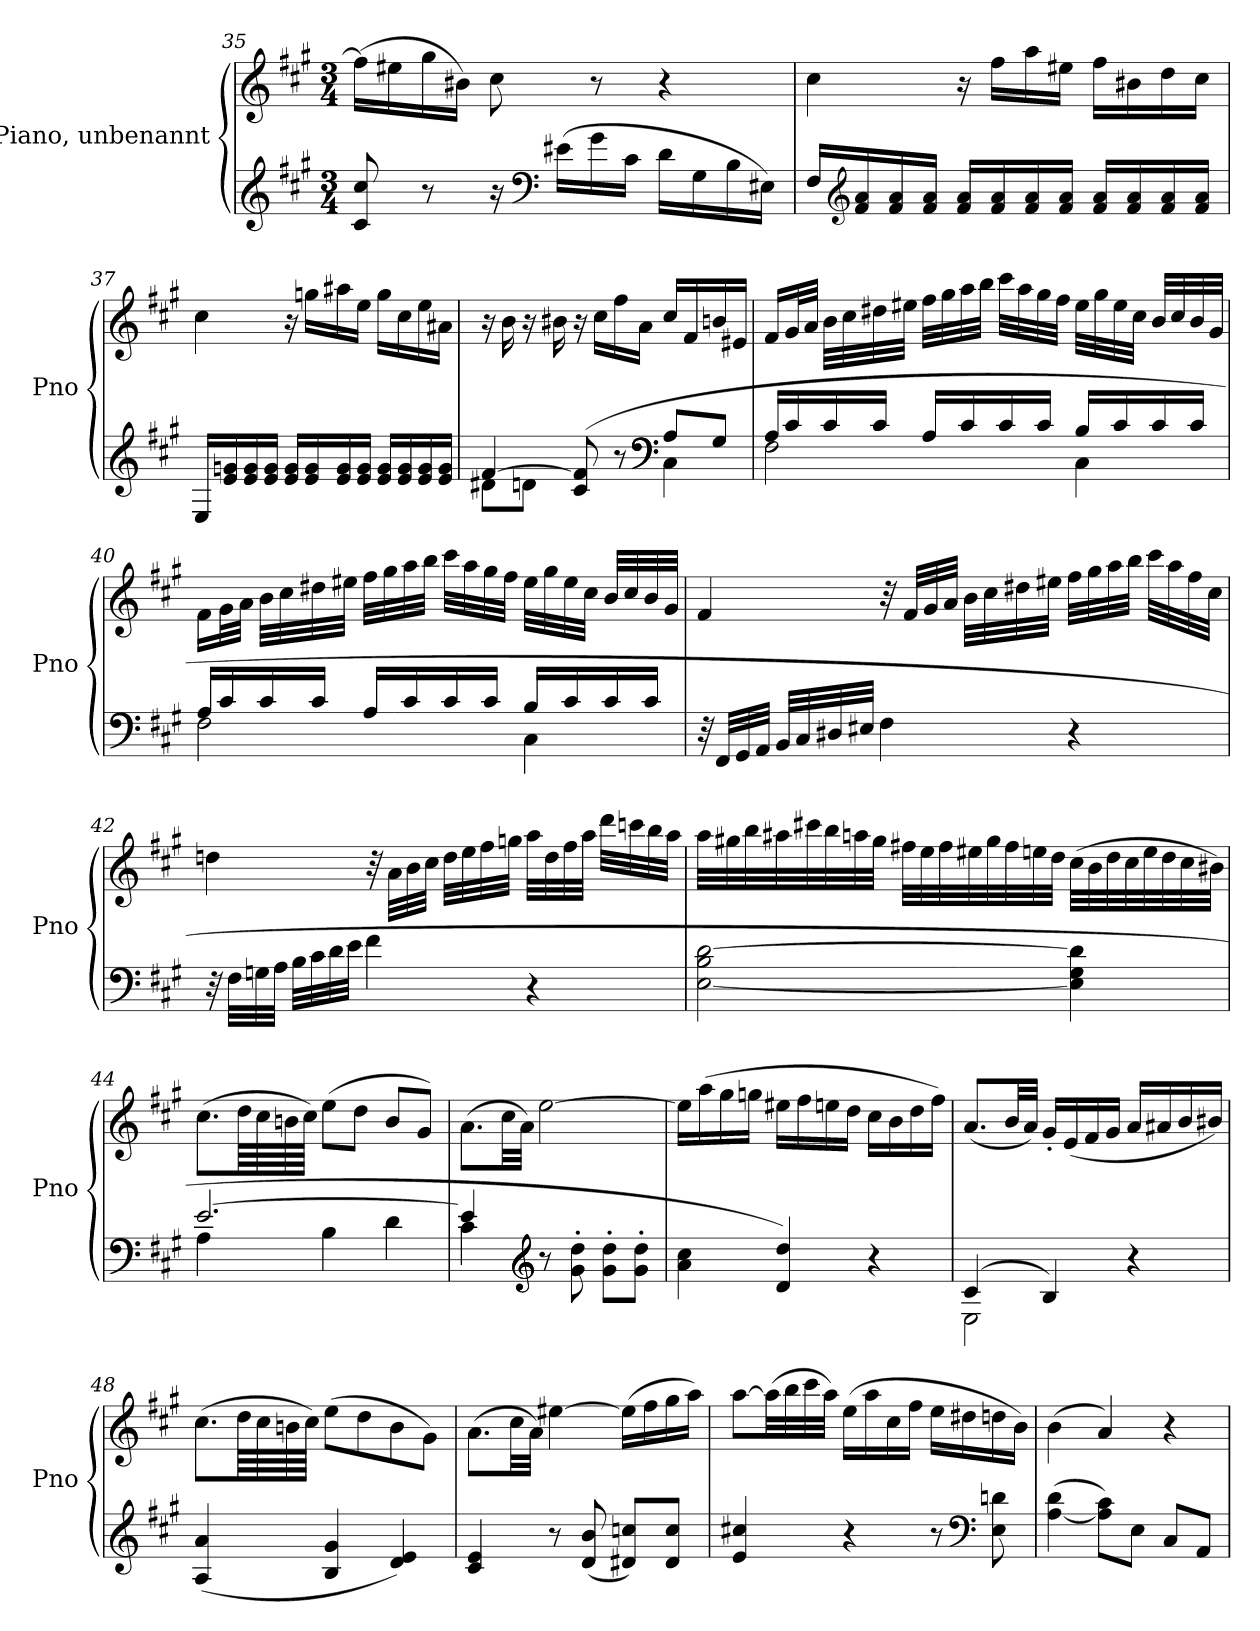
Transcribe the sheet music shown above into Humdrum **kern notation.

**kern	**kern
*part2	*part1
*staff2	*staff1
*I"Piano, unbenannt	*I"Piano, unbenannt
*I'Pno	*I'Pno
*clefG2	*clefG2
*k[f#c#g#]	*k[f#c#g#]
*M3/4	*M3/4
=35	=35
8c#/ 8cc#/	(>16ff#\LL]
.	16ee#X\
8r	16gg#\
.	16b#X\JJ)
16r	8cc#\
*clefF4	*
(>16e#X\LL	.
16g#\	8r
16c#\JJ	.
16d\LL	4r
16G#\	.
16B\	.
16E#X\JJ)	.
=36	=36
16F#/LL	4cc#\
*clefG2	*
16f#/ 16a/	.
16f#/ 16a/	.
16f#/ 16a/JJ	.
16f#/ 16a/LL	16r
16f#/ 16a/	16ff#\LL
16f#/ 16a/	16aa\
16f#/ 16a/JJ	16ee#X\JJ
16f#/ 16a/LL	16ff#\LL
16f#/ 16a/	16b#X\
16f#/ 16a/	16dd\
16f#/ 16a/JJ	16cc#\JJ
=37	=37
16E/LL	4cc#\
16e/ 16gn/	.
16e/ 16g/	.
16e/ 16g/JJ	.
16e/ 16g/LL	16r
16e/ 16g/	16ggn\LL
16e/ 16g/	16aa#X\
16e/ 16g/JJ	16ee\JJ
16e/ 16g/LL	16gg\LL
16e/ 16g/	16cc#\
16e/ 16g/	16ee\
16e/ 16g/JJ	16a#X\JJ
=38	=38
!LO:T:dash	!
*^	*
[4f#/	(>8d#X\L	16r
.	.	16b\
.	8dn\J	16r
.	.	16b#X\
(8c#/ 8f#/]	4ryy	16r
.	.	16cc#\LL
8r	.	16ff#\
.	.	16a\JJ
*clefF4	*	*
8A/L	4C#\	16cc#/LL
.	.	16f#/
8G#/J	.	16bn/
.	.	16e#X/JJ
=39	=39	=39
16A/LL	2F#\	16f#/LL
16c#/	.	32g#/L
.	.	32a/JJJ
16c#/	.	32b\LLL
.	.	32cc#\
16c#/JJ	.	32dd#X\
.	.	32ee#X\JJJ
16A/LL	.	32ff#\LLL
.	.	32gg#\
16c#/	.	32aa\
.	.	32bb\JJJ
16c#/	.	32ccc#\LLL
.	.	32aa\
16c#/JJ	.	32gg#\
.	.	32ff#\JJJ
16B/LL	4C#\	32ee#\LLL
.	.	32gg#\
16c#/	.	32ee#\
.	.	32cc#\JJJ
16c#/	.	32b/LLL
.	.	32cc#/
16c#/JJ	.	32b/
.	.	32g#/JJJ
=40	=40	=40
16A/LL	2F#\	16f#\LL
16c#/	.	32g#\L
.	.	32a\JJJ
16c#/	.	32b\LLL
.	.	32cc#\
16c#/JJ	.	32dd#X\
.	.	32ee#X\JJJ
16A/LL	.	32ff#\LLL
.	.	32gg#\
16c#/	.	32aa\
.	.	32bb\JJJ
16c#/	.	32ccc#\LLL
.	.	32aa\
16c#/JJ	.	32gg#\
.	.	32ff#\JJJ
16B/LL	4C#\	32ee#\LLL
.	.	32gg#\
16c#/	.	32ee#\
.	.	32cc#\JJJ
16c#/	.	32b/LLL
.	.	32cc#/
16c#/JJ	.	32b/
.	.	32g#/JJJ
*v	*v	*
=41	=41
32r	4f#/
32FF#/LLL	.
32GG#/	.
32AA/JJJ	.
32BB/LLL	.
32C#/	.
32D#X/	.
32E#X/JJJ	.
4F#\	32r
.	32f#/LLL
.	32g#/
.	32a/JJJ
.	32b\LLL
.	32cc#\
.	32dd#X\
.	32ee#X\JJJ
4r	32ff#\LLL
.	32gg#\
.	32aa\
.	32bb\JJJ
.	32ccc#\LLL
.	32aa\
.	32ff#\
.	32cc#\JJJ
=42	=42
32r	4ddn\
32F#\LLL	.
32Gn\	.
32A\JJJ	.
32B\LLL	.
32c#\	.
32d\	.
32e\JJJ	.
4f#\	32r
.	32a\LLL
.	32b\
.	32cc#\JJJ
.	32dd\LLL
.	32ee\
.	32ff#\
.	32ggn\JJJ
4r	32aa\LLL
.	32dd\
.	32ff#\
.	32aa\JJJ
.	32ddd\LLL
.	32cccn\
.	32bb\
.	32aa\JJJ
=43	=43
[2E\ 2B\ [2d\	32aa\LLL
.	32gg#X\
.	32bb\
.	32aa#X\
.	32ccc#X\
.	32bb\
.	32aan\
.	32gg#\JJJ
.	32ff#X\LLL
.	32ee\
.	32ff#\
.	32ee#X\
.	32gg#\
.	32ff#\
.	32een\
.	32dd\JJJ
4E\] 4G#\ 4d\]	(>32cc#\LLL
.	32b\
.	32dd\
.	32cc#\
.	32ee\
.	32dd\
.	32cc#\
.	32b#X\JJJ)
=44	=44
*^	*
[2.e/	4A\	(>8.cc#\L
.	.	64dd\LLL
.	.	64cc#\
.	.	64bn\
.	.	64cc#\JJJJ)
.	4B\	(>8ee\L
.	.	8dd\J
.	4d\	8b/L
.	.	8g#/J)
=45	=45	=45
4e/]	4c#\	(>8.a\L
.	.	32cc#\LL
.	.	32a\JJJ)
*clefG2	*	*
8r	2ryy	[2ee\
8g#\' 8dd\'	.	.
8g#\' 8dd\'L	.	.
8g#\' 8dd\'J	.	.
*v	*v	*
=46	=46
4a\ 4cc#\	16ee\LL]
.	(<16aa\
.	16gg#\
.	16ggn\JJ
4d/ 4dd/)	16ee#X\LL
.	16ff#\
.	16een\
.	16dd\JJ
4r	16cc#\LL
.	16b\
.	16dd\
.	16ff#\JJ)
=47	=47
*^	*
(>4c#/	2E\	(<8.a/L
.	.	32b/LL
.	.	32a/JJJ)
4B/)	.	16g#'/LL
.	.	(<16e/
.	.	16f#/
.	.	16g#/JJ
4r	4ryy	16a/LL
.	.	16a#X/
.	.	16b/
.	.	16b#X/JJ)
*v	*v	*
=48	=48
(<4A/ 4a/	(>8.cc#\L
.	64dd\LLL
.	64cc#\
.	64bn\
.	64cc#\JJJJ)
4B/ 4g#/	(>8ee\L
.	8dd\
4d/ 4e/)	8b\
.	8g#\J)
=49	=49
4c#/ 4e/	(>8.a\L
.	32cc#\LL
.	32a\JJJ)
8r	[4ee#X\
(<8d/ 8b/	.
8d#X/ 8ccn/L)	(>16ee#\LL]
.	16ff#\
8d#/ 8cc/J	16gg#\
.	16aa\JJ)
=50	=50
4e/ 4cc#X/	[8aa\L
.	(>32aa\LL]
.	32bb\
.	32ccc#\
.	32aa\JJJ)
4r	(>16ee\LL
.	16aa\
.	16cc#\
.	16ff#\JJ
8r	16ee\LL
.	16dd#X\
*clefF4	*
8E\ 8dn\	16ddn\
.	16b\JJ)
=51	=51
(>[4A\ 4d\	(>4b\
8A\] 8c#\L)	4a/)
8E\J	.
8C#/L	4r
8AA/J	.
=	=
*-	*-
